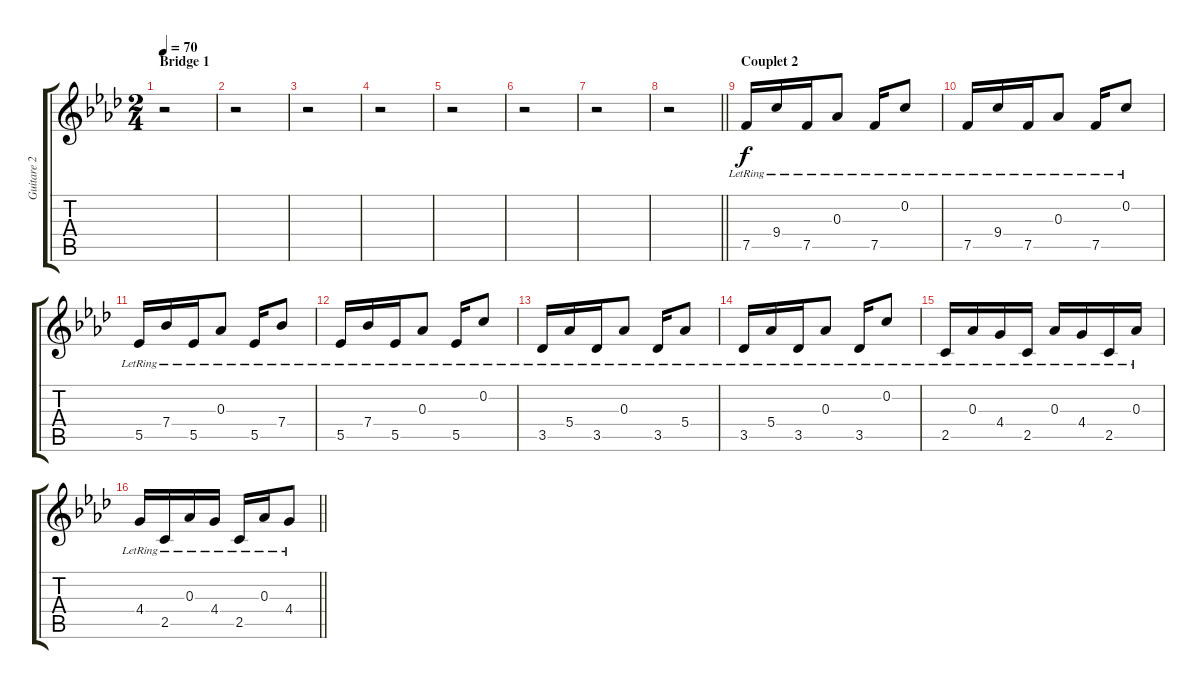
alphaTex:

\track ("Guitare 2" "Guitare 2") {instrument acousticguitarsteel}
\staff {score tabs}
\tuning (F4 C4 Ab3 Eb3 Bb2 F2) {hide}
\ts (2 4)
\section ("" "Bridge 1")
\tempo 70
\clef g2
\ks fminor
r.2{dy f} |
r.2 |
r.2 |
r.2 |
r.2 |
r.2 |
r.2 |
\barLineRight lightlight
r.2 |
\section ("" "Couplet 2")
7.5{lr}.16 9.4{lr}.16 7.5{lr}.16 0.3{lr}.8 7.5{lr}.16 0.2{lr}.8 |
7.5{lr}.16 9.4{lr}.16 7.5{lr}.16 0.3{lr}.8 7.5{lr}.16 0.2{lr}.8 |
5.5{lr}.16 7.4{lr}.16 5.5{lr}.16 0.3{lr}.8 5.5{lr}.16 7.4{lr}.8 |
5.5{lr}.16 7.4{lr}.16 5.5{lr}.16 0.3{lr}.8 5.5{lr}.16 0.2{lr}.8 |
3.5{lr}.16 5.4{lr}.16 3.5{lr}.16 0.3{lr}.8 3.5{lr}.16 5.4{lr}.8 |
3.5{lr}.16 5.4{lr}.16 3.5{lr}.16 0.3{lr}.8 3.5{lr}.16 0.2{lr}.8 |
2.5{lr}.16 0.3{lr}.16 4.4{lr}.16 2.5{lr}.16 0.3{lr}.16 4.4{lr}.16 2.5{lr}.16 0.3{lr}.16 |
\barLineRight lightlight
4.4{lr}.16 2.5{lr}.16 0.3{lr}.16 4.4{lr}.16 2.5{lr}.16 0.3{lr}.16 4.4{lr}.8
